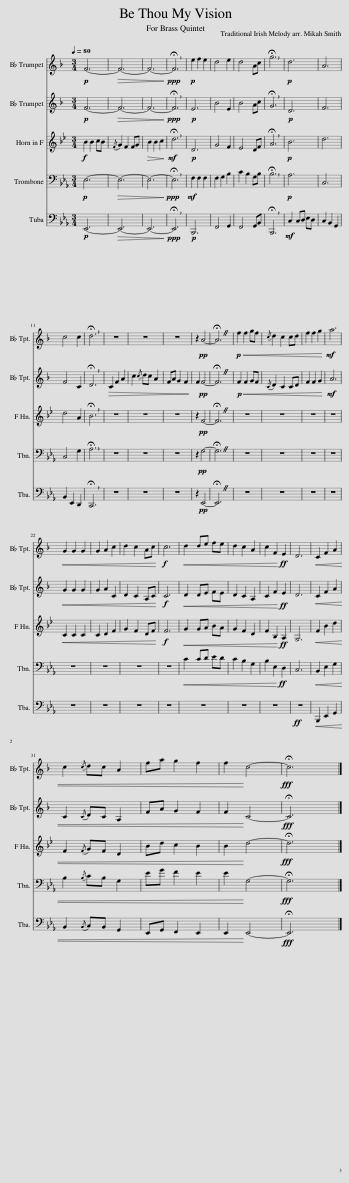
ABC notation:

X:1
%%score ( 1 2 ) ( 3 4 ) ( 5 6 ) ( 7 8 ) ( 9 10 )
L:1/8
Q:1/4=80
M:3/4
I:linebreak $
K:Eb
V:1 treble transpose=-2
V:2 treble transpose="-2 "
V:3 treble transpose=-2
V:4 treble transpose="-2 "
V:5 treble transpose=-7
V:6 treble transpose="-7 "
V:7 bass
V:8 bass
V:9 bass
V:10 bass
V:1
[K:F]!p! F6- |!>(! F6- | F6-!>)! |!ppp! !breath!!fermata!F6 |!p! e2 f2 e2 | %5
 d4 e2 | d4 Ac | !breath!!fermata!g6 |!p! d6 | A6 |$ %10
 c4 c2 | !breath!!fermata!d6 | z6 | z6 | z6 | %15
 z2!pp! A4- | !fermata!A6 |!p! f2!<(! f2 gf |{/c} d2 c2 cd | f2 f2 g2!<)! | %20
!mf! a6 |$!<(! G2 G2 G2 | G2 A2 c2 | d2 c2 Ac!<)! |!f! c6 | %25
!<(! d2 x4 | d2 c2 A2 | c2 F2!<)!!ff! E2 | D6 |!<(! C2 F2 A2 |$ %30
 c2{/c} dc A2 | fa g2 f2 | f2!<)! c4- |!fff! !fermata!c6 |] %34
V:2
[K:F] x6 | x6 | x6 | x6 | x6 | %5
 x6 | x6 | x6 | x6 | x6 |$ %10
 x6 | x6 | x6 | x6 | x6 | %15
 x6 | x6 | x6 | x6 | x6 | %20
 x6 |$ x6 | x6 | x6 | x6 | %25
 x2 de fe | x6 | x6 | x6 | x6 |$ %30
 x6 | x6 | x6 | x6 |] %34
V:3
[K:F]!p! F6- |!>(! F6- | F6-!>)! |!ppp! !breath!!fermata!F6 |!p! E6 | %5
 B4 E2 | B4 Ac | !breath!!fermata!G6 |!p! D6 | F6 |$ %10
 F4 C2 | !breath!!fermata!D6 |!>(! C2 F2 A2 | c2{/c} dc A2 | FA G2 F2!>)! | %15
 F2!pp! F4- | !fermata!F6 |!p! F2!<(! F2 GF |{/C} D2 C2 CD | F2 F2 G2!<)! | %20
!mf! A6 |$!<(! G2 G2 G2 | G2 A2 C2 | D2 C2 A,C!<)! |!f! C6 | %25
!<(! D2 x4 | D2 C2 A,2 | C2 F2!<)!!ff! E2 | D6 |!<(! C2 F2 A2 |$ %30
 C2{/C} DC A,2 | FA G2 F2 | F2!<)! C4- |!fff! !fermata!C6 |] %34
V:4
[K:F] x6 | x6 | x6 | x6 | x6 | %5
 x6 | x6 | x6 | x6 | x6 |$ %10
 x6 | x6 | x6 | x6 | x6 | %15
 x6 | x6 | x6 | x6 | x6 | %20
 x6 |$ x6 | x6 | x6 | x6 | %25
 x2 DE FE | x6 | x6 | x6 | x6 |$ %30
 x6 | x6 | x6 | x6 |] %34
V:5
[K:Bb]!f! B2 B2 cB |{/F} G2 F2 FG |!>(! B2 B2 c2!>)! |!mf! !breath!!fermata!d6 |!p! D6 | %5
 G4 F2 | E4 DF | !breath!!fermata!A6 |!p! B6 | d6 |$ %10
 d4 A2 | !breath!!fermata!B6 | z6 | z6 | z6 | %15
 z2!pp! F4- | !fermata!F6 | z6 | z6 | z6 | %20
 z6 |$!<(! C2 C2 C2 | C2 D2 F2 | G2 F2 DF!<)! |!f! F6 | %25
!<(! G2 x4 | G2 F2 D2 | F2 B,2!<)!!ff! A,2 | G,6 |!<(! F2 B2 d2 |$ %30
 F2{/F} GF D2 | Bd c2 B2 | B2!<)! d4- |!fff! !fermata!d6 |] %34
V:6
[K:Bb] x6 | x6 | x6 | x6 | x6 | %5
 x6 | x6 | x6 | x6 | x6 |$ %10
 x6 | x6 | x6 | x6 | x6 | %15
 x6 | x6 | x6 | x6 | x6 | %20
 x6 |$ x6 | x6 | x6 | x6 | %25
 x2 GA BA | x6 | x6 | x6 | x6 |$ %30
 x6 | x6 | x6 | x6 |] %34
V:7
!p! E,6- |!>(! E,6- | E,6-!>)! |!ppp! !breath!!fermata!E,6 |!mf! F,2 F,2 F,2 | %5
 F,2 G,2 B,2 | C2 B,2 G,B, | !breath!!fermata!B,6 |!p! A,6 | C,6 |$ %10
 C,4 G,2 | !breath!!fermata!A,6 | z6 | z6 | z6 | %15
 z2!pp! G,4- | !fermata!G,6 | z6 | z6 | z6 | %20
 z6 |$ z6 | z6 | z6 | z6 | %25
!<(! C2 x4 | C2 B,2 G,2 | B,2 E,2!<)!!ff! D,2 | C,6 |!<(! B,,2 E,2 G,2 |$ %30
 B,2{/B,} CB, G,2 | EG F2 E2 | E2!<)! G,4- |!fff! !fermata!G,6 |] %34
V:8
 x6 | x6 | x6 | x6 | x6 | %5
 x6 | x6 | x6 | x6 | x6 |$ %10
 x6 | x6 | x6 | x6 | x6 | %15
 x6 | x6 | x6 | x6 | x6 | %20
 x6 |$ x6 | x6 | x6 | x6 | %25
 x2 CD ED | x6 | x6 | x6 | x6 |$ %30
 x6 | x6 | x6 | x6 |] %34
V:9
!p! E,,6- |!>(! E,,6- | E,,6-!>)! |!ppp! !breath!!fermata!E,,6 |!p! B,,,6 | %5
 F,,4 G,,2 | F,,4 G,,B,, | !breath!!fermata!B,,,6 |!mf! C,2 x4 | C,2 B,,2 G,,2 |$ %10
 B,,2 E,,2 D,,2 | !breath!!fermata!C,,6 | z6 | z6 | z6 | %15
 z2!pp! E,,4- | !fermata!E,,6 | z6 | z6 | z6 | %20
 z6 |$ z6 | z6 | z6 | z6 | %25
 z6 | z6 | z6 |!ff! z6 |!<(! B,,,2 E,,2 G,,2 |$ %30
 B,,2{/B,,} C,B,, G,,2 | E,,G,, F,,2 E,,2 | E,,2!<)! E,,4- |!fff! !fermata!E,,6 |] %34
V:10
 x6 | x6 | x6 | x6 | x6 | %5
 x6 | x6 | x6 | x2 C,D, E,D, | x6 |$ %10
 x6 | x6 | x6 | x6 | x6 | %15
 x6 | x6 | x6 | x6 | x6 | %20
 x6 |$ x6 | x6 | x6 | x6 | %25
 x6 | x6 | x6 | x6 | x6 |$ %30
 x6 | x6 | x6 | x6 |] %34
